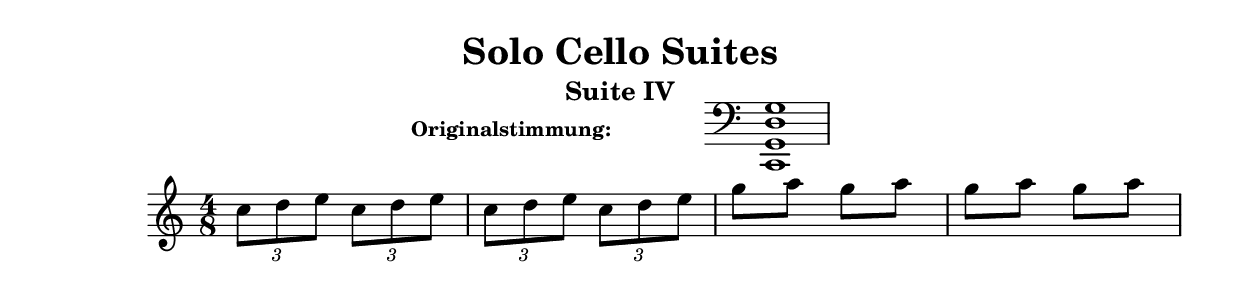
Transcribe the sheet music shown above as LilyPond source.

%% Do not edit this file; it is automatically
%% generated from LSR http://lsr.dsi.unimi.it
%% This file is in the public domain.
\version "2.13.31"

\header {
  lsrtags = "staff-notation"

  texidoc = "
The @code{\\markup} command is quite versatile.  In this snippet, it
contains a @code{\\score} block instead of texts or marks.

"
  doctitle = "Inserting score fragments above a staff as markups"
} % begin verbatim

tuning = \markup {
  \score {
    \new Staff \with { \remove "Time_signature_engraver" }
    {
      \clef bass
      <c, g, d g>1
    }
    \layout { ragged-right = ##t }
  }
}

\header {
  title = "Solo Cello Suites"
  subtitle = "Suite IV"
  subsubtitle = \markup { Originalstimmung: \general-align #Y #CENTER \tuning }
}

\layout { ragged-right = ##f }

\relative c'' {
  \time 4/8
  \times 2/3 { c8 d e } \times 2/3 { c d e }
  \times 2/3 { c8 d e } \times 2/3 { c d e }
  g8 a g a
  g8 a g a
}

